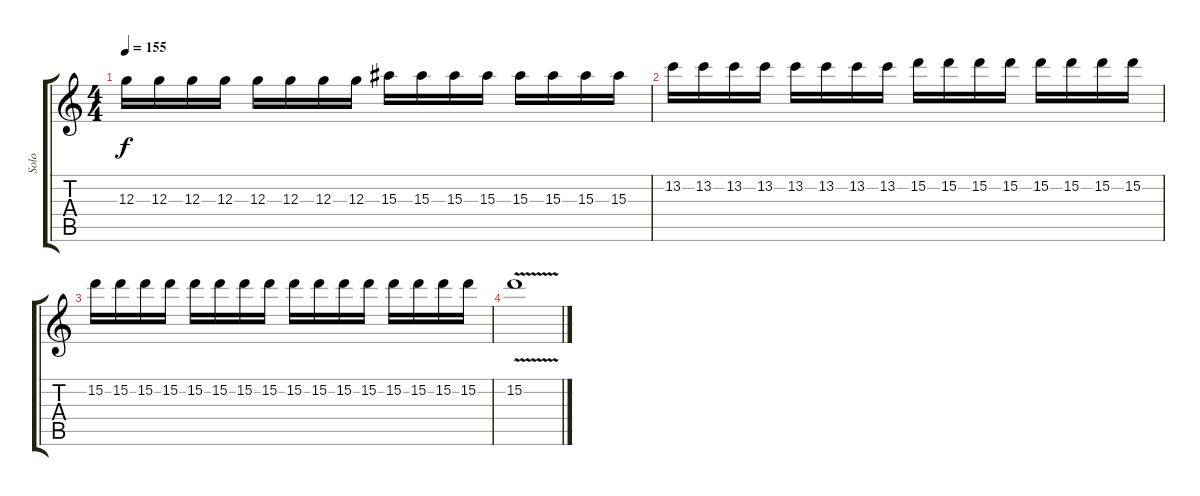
\track ("Solo" "Solo") {instrument overdrivenguitar}
\staff {score tabs}
\tuning (E4 B3 G3 D3 A2 E2) {hide}
\ts (4 4)
\tempo 155
\clef g2
\ks c
12.3.16{dy f} 12.3.16 12.3.16 12.3.16 12.3.16 12.3.16 12.3.16 12.3.16 15.3.16 15.3.16 15.3.16 15.3.16 15.3.16 15.3.16 15.3.16 15.3.16 |
13.2.16 13.2.16 13.2.16 13.2.16 13.2.16 13.2.16 13.2.16 13.2.16 15.2.16 15.2.16 15.2.16 15.2.16 15.2.16 15.2.16 15.2.16 15.2.16 |
15.2.16 15.2.16 15.2.16 15.2.16 15.2.16 15.2.16 15.2.16 15.2.16 15.2.16 15.2.16 15.2.16 15.2.16 15.2.16 15.2.16 15.2.16 15.2.16 |
15.2{v}.1
